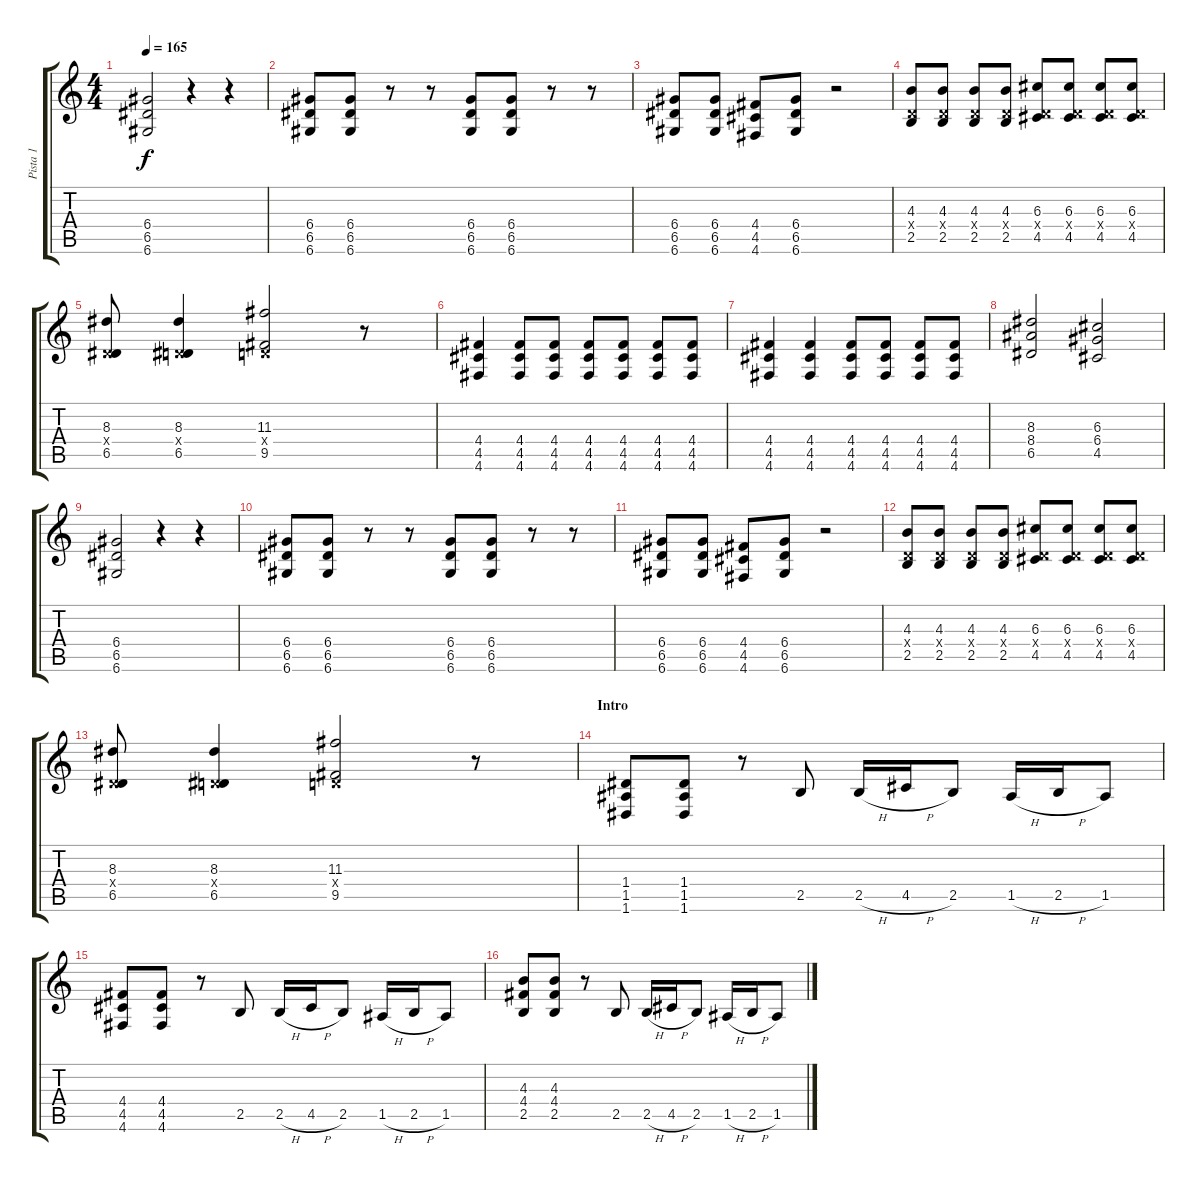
\track ("Pista 1" "Pista 1") {instrument distortionguitar}
\staff {score tabs}
\tuning (E4 B3 G3 D3 A2 D2) {hide}
\ts (4 4)
\tempo 165
\clef g2
\ks c
(6.4 6.5 6.6).2{dy f} r.4 r.4 |
(6.4 6.5 6.6).8 (6.4 6.5 6.6).8 r.8 r.8 (6.4 6.5 6.6).8 (6.4 6.5 6.6).8 r.8 r.8 |
(6.4 6.5 6.6).8 (6.4 6.5 6.6).8 (4.4 4.5 4.6).8 (6.4 6.5 6.6).8 r.2 |
(4.3 0.4{x} 2.5).8 (4.3 0.4{x} 2.5).8 (4.3 0.4{x} 2.5).8 (4.3 0.4{x} 2.5).8 (6.3 0.4{x} 4.5).8 (6.3 0.4{x} 4.5).8 (6.3 0.4{x} 4.5).8 (6.3 0.4{x} 4.5).8 |
(8.3 0.4{x} 6.5).8 (8.3 0.4{x} 6.5).4 (11.3 0.4{x} 9.5).2 r.8 |
(4.4 4.5 4.6).4 (4.4 4.5 4.6).8 (4.4 4.5 4.6).8 (4.4 4.5 4.6).8 (4.4 4.5 4.6).8 (4.4 4.5 4.6).8 (4.4 4.5 4.6).8 |
(4.4 4.5 4.6).4 (4.4 4.5 4.6).4 (4.4 4.5 4.6).8 (4.4 4.5 4.6).8 (4.4 4.5 4.6).8 (4.4 4.5 4.6).8 |
(8.3 8.4 6.5).2 (6.3 6.4 4.5).2 |
(6.4 6.5 6.6).2 r.4 r.4 |
(6.4 6.5 6.6).8 (6.4 6.5 6.6).8 r.8 r.8 (6.4 6.5 6.6).8 (6.4 6.5 6.6).8 r.8 r.8 |
(6.4 6.5 6.6).8 (6.4 6.5 6.6).8 (4.4 4.5 4.6).8 (6.4 6.5 6.6).8 r.2 |
(4.3 0.4{x} 2.5).8 (4.3 0.4{x} 2.5).8 (4.3 0.4{x} 2.5).8 (4.3 0.4{x} 2.5).8 (6.3 0.4{x} 4.5).8 (6.3 0.4{x} 4.5).8 (6.3 0.4{x} 4.5).8 (6.3 0.4{x} 4.5).8 |
(8.3 0.4{x} 6.5).8 (8.3 0.4{x} 6.5).4 (11.3 0.4{x} 9.5).2 r.8 |
\section ("" "Intro")
(1.4 1.5 1.6).8 (1.4 1.5 1.6).8 r.8 2.5.8 2.5{h}.16 4.5{h}.16 2.5.8 1.5{h}.16 2.5{h}.16 1.5.8 |
(4.4 4.5 4.6).8 (4.4 4.5 4.6).8 r.8 2.5.8 2.5{h}.16 4.5{h}.16 2.5.8 1.5{h}.16 2.5{h}.16 1.5.8 |
(4.3 4.4 2.5).8 (4.3 4.4 2.5).8 r.8 2.5.8 2.5{h}.16 4.5{h}.16 2.5.8 1.5{h}.16 2.5{h}.16 1.5.8
